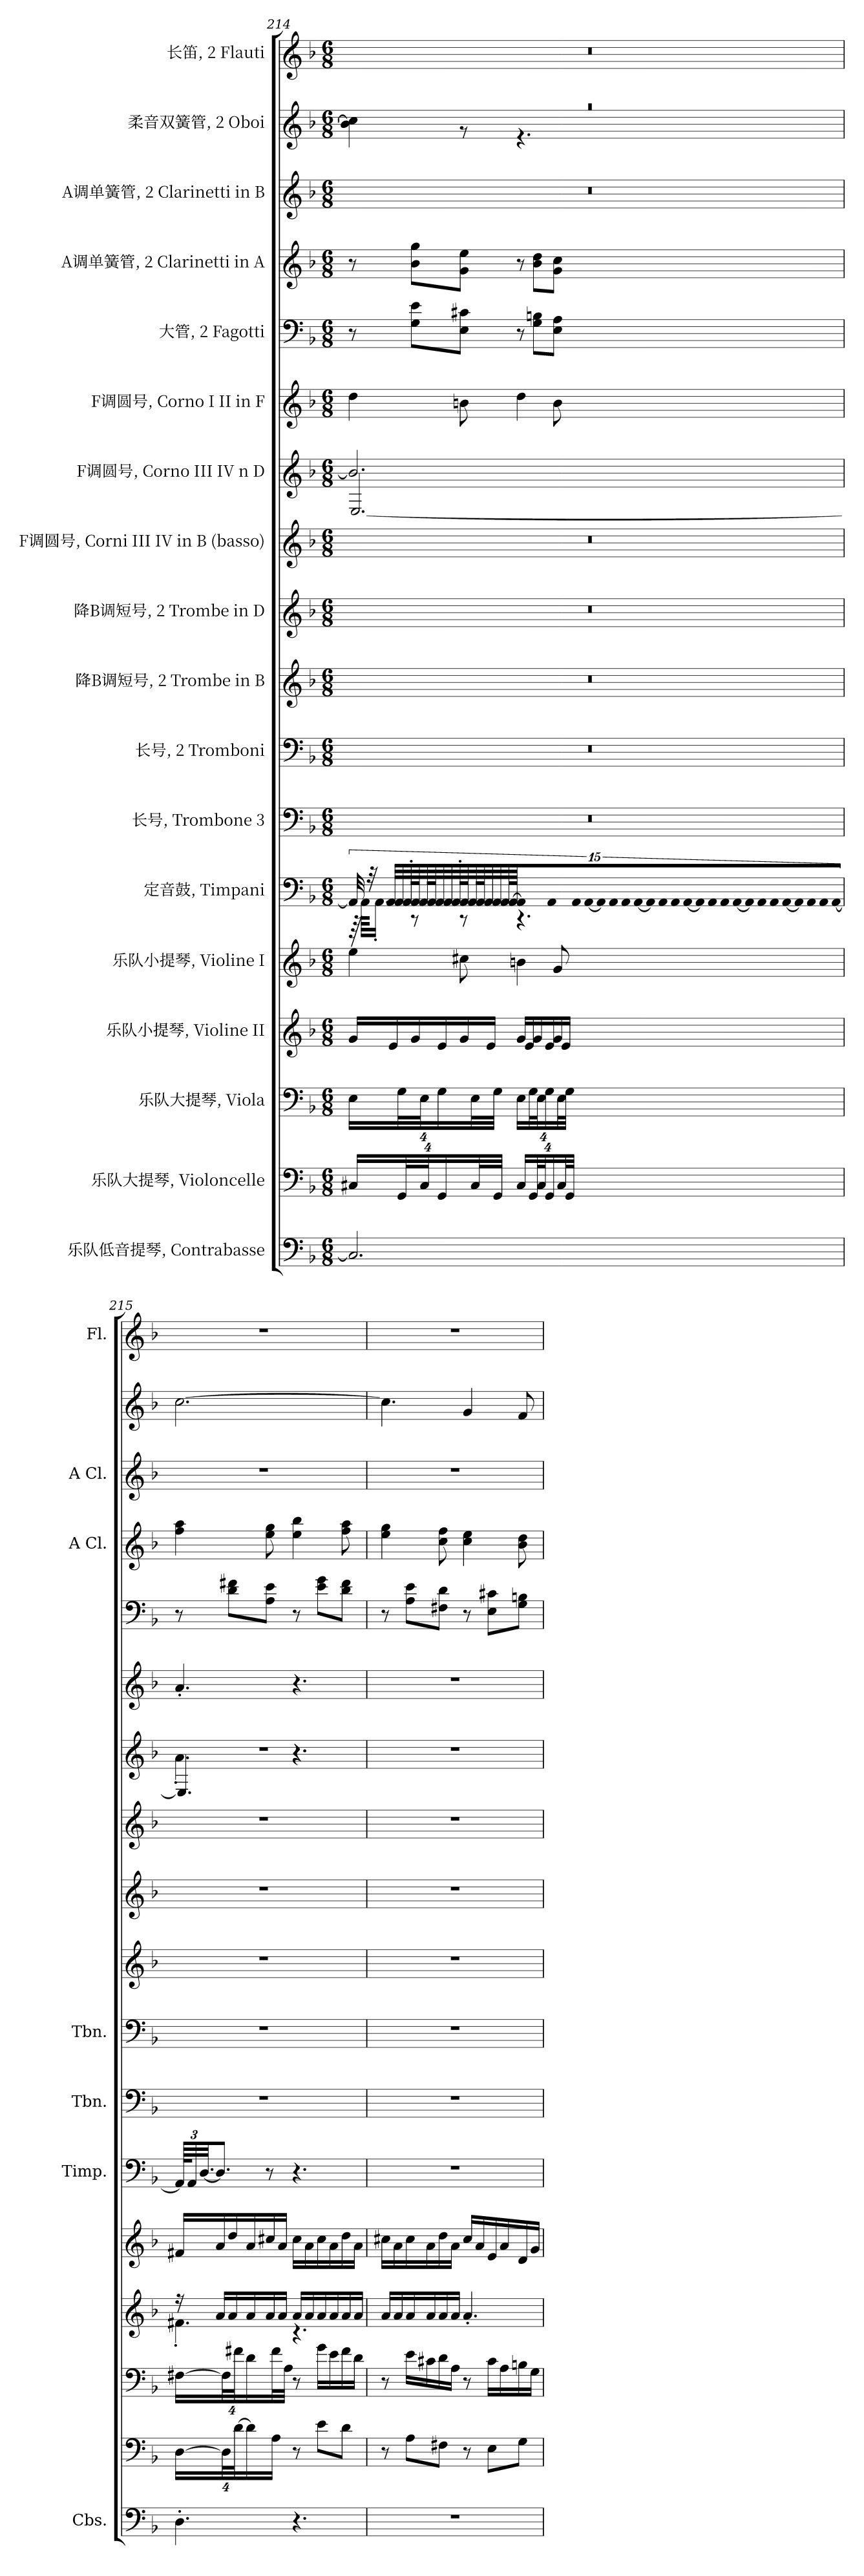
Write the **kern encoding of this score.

**kern	**kern	**kern	**kern	**kern	**kern	**kern	**kern	**kern	**kern	**kern	**kern	**kern	**kern	**kern	**kern	**kern	**kern
*part18	*part17	*part16	*part15	*part14	*part13	*part12	*part11	*part10	*part9	*part8	*part7	*part6	*part5	*part4	*part3	*part2	*part1
*staff18	*staff17	*staff16	*staff15	*staff14	*staff13	*staff12	*staff11	*staff10	*staff9	*staff8	*staff7	*staff6	*staff5	*staff4	*staff3	*staff2	*staff1
*I"乐队低音提琴, Contrabasse	*I"乐队大提琴, Violoncelle	*I"乐队大提琴, Viola	*I"乐队小提琴, Violine II	*I"乐队小提琴, Violine I	*I"定音鼓, Timpani	*I"长号, Trombone 3	*I"长号, 2 Tromboni	*I"降B调短号, 2 Trombe in B	*I"降B调短号, 2 Trombe in D	*I"F调圆号, Corni III IV in B (basso)	*I"F调圆号, Corno III IV n D	*I"F调圆号, Corno I II in F	*I"大管, 2 Fagotti	*I"A调单簧管, 2 Clarinetti in A	*I"A调单簧管, 2 Clarinetti in B	*I"柔音双簧管, 2 Oboi	*I"长笛, 2 Flauti
*I'Cbs.	*	*	*	*	*I'Timp.	*I'Tbn.	*I'Tbn.	*	*	*	*	*	*	*I'A Cl.	*I'A Cl.	*	*I'Fl.
!!LO:PB:g=z
*clefF4	*clefF4	*clefF4	*clefG2	*clefG2	*clefF4	*clefF4	*clefF4	*clefG2	*clefG2	*clefG2	*clefG2	*clefG2	*clefF4	*clefG2	*clefG2	*clefG2	*clefG2
*ITrd7c12	*	*	*	*	*	*	*	*ITrd1c2	*ITrd1c2	*ITrd4c7	*ITrd4c7	*ITrd4c7	*	*ITrd2c3	*ITrd2c3	*ITrd2c3	*
*k[b-]	*k[b-]	*k[b-]	*k[b-]	*k[b-]	*k[b-]	*k[b-]	*k[b-]	*k[b-e-a-]	*k[b-e-a-]	*k[b-e-]	*k[b-e-]	*k[b-e-]	*k[b-]	*k[f#c#]	*k[f#c#]	*k[f#c#]	*k[b-]
*M6/8	*M6/8	*M6/8	*M6/8	*M6/8	*M6/8	*M6/8	*M6/8	*M6/8	*M6/8	*M6/8	*M6/8	*M6/8	*M6/8	*M6/8	*M6/8	*M6/8	*M6/8
*MM89	*MM89	*MM89	*MM89	*MM89	*MM89	*MM89	*MM89	*MM89	*MM89	*MM89	*MM89	*MM89	*MM89	*MM89	*MM89	*MM89	*MM89
*	*Xbrackettup	*Xbrackettup	*	*	*	*	*	*	*	*	*	*	*	*	*	*	*
=214	=214	=214	=214	=214	=214	=214	=214	=214	=214	=214	=214	=214	=214	=214	=214	=214	=214
*	*	*	*	*	*^	*	*	*	*	*	*^	*	*	*	*	*^	*
2.CC#/]	32%3C#X/L	32%3E\L	16g/LL	4ee\	40AA/]	64r	2.r	2.r	2.r	2.r	2.r	2.e/]	[2.AA/	4g\	8r	8r	2.r	2.r	4g\] 4a\]	2.r
.	.	.	.	.	.	64AA\KKLL	.	.	.	.	.	.	.	.	.	.	.	.	.	.
.	.	.	.	.	40r	.	.	.	.	.	.	.	.	.	.	.	.	.	.	.
.	.	.	.	.	.	16.AA'\JJ	.	.	.	.	.	.	.	.	.	.	.	.	.	.
.	.	.	.	.	40AA/LLL	.	.	.	.	.	.	.	.	.	.	.	.	.	.	.
.	.	.	16e/	.	.	.	.	.	.	.	.	.	.	.	.	.	.	.	.	.
.	.	.	.	.	40AA/	.	.	.	.	.	.	.	.	.	.	.	.	.	.	.
.	64%3GG/L	64%3G\L	.	.	.	.	.	.	.	.	.	.	.	.	.	.	.	.	.	.
.	.	.	.	.	40AA'/	.	.	.	.	.	.	.	.	.	.	.	.	.	.	.
*	*	*	*	*	*Xbrackettup	*	*	*	*	*	*	*	*	*	*	*	*	*	*	*
.	.	.	16g/	.	80AA/K	8r	.	.	.	.	.	.	.	.	8G\ 8e\L	8g\ 8ee\L	.	.	.	.
.	.	.	.	.	40AA/	.	.	.	.	.	.	.	.	.	.	.	.	.	.	.
.	64%3C#/J	64%3E\J	.	.	.	.	.	.	.	.	.	.	.	.	.	.	.	.	.	.
.	.	.	.	.	80AA/K	.	.	.	.	.	.	.	.	.	.	.	.	.	.	.
.	.	.	.	.	40AA/	.	.	.	.	.	.	.	.	.	.	.	.	.	.	.
.	32%3GG/	32%3G\	16e/	.	.	.	.	.	.	.	.	.	.	.	.	.	.	.	.	.
.	.	.	.	.	40AA/	.	.	.	.	.	.	.	.	.	.	.	.	.	.	.
.	.	.	.	.	40AA'/	.	.	.	.	.	.	.	.	.	.	.	.	.	.	.
.	.	.	16g/	8cc#X\	80AA/K	8r	.	.	.	.	.	.	.	8en\	8E\ 8c#X\J	8e\ 8cc#\J	.	.	8r	.
.	.	.	.	.	40AA/	.	.	.	.	.	.	.	.	.	.	.	.	.	.	.
.	64%3C#/L	64%3E\L	.	.	.	.	.	.	.	.	.	.	.	.	.	.	.	.	.	.
.	.	.	.	.	80AA/K	.	.	.	.	.	.	.	.	.	.	.	.	.	.	.
.	.	.	.	.	40AA/	.	.	.	.	.	.	.	.	.	.	.	.	.	.	.
.	.	.	16e/JJ	.	.	.	.	.	.	.	.	.	.	.	.	.	.	.	.	.
.	.	.	.	.	40AA/	.	.	.	.	.	.	.	.	.	.	.	.	.	.	.
.	64%3GG/JJ	64%3G\JJ	.	.	.	.	.	.	.	.	.	.	.	.	.	.	.	.	.	.
.	.	.	.	.	80AA/L	.	.	.	.	.	.	.	.	.	.	.	.	.	.	.
.	.	.	.	.	[80AA/	.	.	.	.	.	.	.	.	.	.	.	.	.	.	.
.	32%3C#/L	32%3E\L	16g/LL	4bn\	64AA/]	4.r	.	.	.	.	.	.	.	4g\	8r	8r	.	.	4.r	.
.	.	.	.	.	64AA/	.	.	.	.	.	.	.	.	.	.	.	.	.	.	.
.	.	.	.	.	64AA/	.	.	.	.	.	.	.	.	.	.	.	.	.	.	.
.	.	.	.	.	[64AA/	.	.	.	.	.	.	.	.	.	.	.	.	.	.	.
.	.	.	16e/	.	64AA/]	.	.	.	.	.	.	.	.	.	.	.	.	.	.	.
.	.	.	.	.	64AA/	.	.	.	.	.	.	.	.	.	.	.	.	.	.	.
.	64%3GG/L	64%3G\L	.	.	64AA/	.	.	.	.	.	.	.	.	.	.	.	.	.	.	.
.	.	.	.	.	[64AA/	.	.	.	.	.	.	.	.	.	.	.	.	.	.	.
.	.	.	16g/	.	64AA/]	.	.	.	.	.	.	.	.	.	8G\ 8Bn\L	8g\ 8b\L	.	.	.	.
.	64%3C#/J	64%3E\J	.	.	64AA/	.	.	.	.	.	.	.	.	.	.	.	.	.	.	.
.	.	.	.	.	64AA/	.	.	.	.	.	.	.	.	.	.	.	.	.	.	.
.	.	.	.	.	[64AA/	.	.	.	.	.	.	.	.	.	.	.	.	.	.	.
.	32%3GG/	32%3G\	16e/	.	64AA/]	.	.	.	.	.	.	.	.	.	.	.	.	.	.	.
.	.	.	.	.	64AA/	.	.	.	.	.	.	.	.	.	.	.	.	.	.	.
.	.	.	.	.	64AA/	.	.	.	.	.	.	.	.	.	.	.	.	.	.	.
.	.	.	.	.	[64AA/	.	.	.	.	.	.	.	.	.	.	.	.	.	.	.
.	.	.	16g/	8g/	64AA/]	.	.	.	.	.	.	.	.	8e\	8E\ 8A\J	8e\ 8a\J	.	.	.	.
.	.	.	.	.	64AA/	.	.	.	.	.	.	.	.	.	.	.	.	.	.	.
.	64%3C#/L	64%3E\L	.	.	64AA/	.	.	.	.	.	.	.	.	.	.	.	.	.	.	.
.	.	.	.	.	[64AA/	.	.	.	.	.	.	.	.	.	.	.	.	.	.	.
.	.	.	16e/JJ	.	64AA/]	.	.	.	.	.	.	.	.	.	.	.	.	.	.	.
.	64%3GG/JJ	64%3G\JJ	.	.	64AA/	.	.	.	.	.	.	.	.	.	.	.	.	.	.	.
.	.	.	.	.	64AA/	.	.	.	.	.	.	.	.	.	.	.	.	.	.	.
.	.	.	.	.	[64AA/JJJJ	.	.	.	.	.	.	.	.	.	.	.	.	.	.	.
*	*	*	*	*	*v	*v	*	*	*	*	*	*v	*v	*	*	*	*	*v	*v	*
!!LO:PB:g=z
=215	=215	=215	=215	=215	=215	=215	=215	=215	=215	=215	=215	=215	=215	=215	=215	=215	=215
*	*	*	*	*	*	*	*	*	*	*	*	*	*	*	*	*	*MM88
*	*	*	*^	*	*	*	*	*	*	*	*^	*	*	*	*	*	*
*	*	*	*	*	*	*	*	*	*	*	*	*	*^	*	*	*	*	*	*
4.DD'\	[32%3D\L	[32%3F#X\L	16r	4.f#X'\	16f#X/LL	96AA/KLLL]	2.r	2.r	2.r	2.r	2.r	2.r	4.d'\	4.AA/]	4.d'/	8r	4dd\ 4ff#\	2.r	[2.a\	2.r
.	.	.	.	.	.	48AA/	.	.	.	.	.	.	.	.	.	.	.	.	.	.
.	.	.	.	.	.	[48.D/JJ	.	.	.	.	.	.	.	.	.	.	.	.	.	.
.	.	.	16a/LL	.	16a/	8.D/J]	.	.	.	.	.	.	.	.	.	.	.	.	.	.
.	64%3D\L]	64%3F#\L]	.	.	.	.	.	.	.	.	.	.	.	.	.	.	.	.	.	.
.	.	.	16a/	.	16dd/	.	.	.	.	.	.	.	.	.	.	8d\ 8f#X\L	.	.	.	.
.	[64%3d\J	64%3f#X\J	.	.	.	.	.	.	.	.	.	.	.	.	.	.	.	.	.	.
.	32%3d\]	32%3d\	16a/	.	16a/	.	.	.	.	.	.	.	.	.	.	.	.	.	.	.
.	.	.	16a/	.	16cc#X/	8r	.	.	.	.	.	.	.	.	.	8A\ 8e\J	8cc#\ 8ee\	.	.	.
.	32%3A\J	64%3f#\L	.	.	.	.	.	.	.	.	.	.	.	.	.	.	.	.	.	.
.	.	.	16a/JJ	.	16a/JJ	.	.	.	.	.	.	.	.	.	.	.	.	.	.	.
.	.	64%3A\JJ	.	.	.	.	.	.	.	.	.	.	.	.	.	.	.	.	.	.
4.r	8r	8r	16a/LL	4.r	16cc#\LL	4.r	.	.	.	.	.	.	4.r	4.r	4.r	8r	4cc#\ 4gg\	.	.	.
.	.	.	16a/	.	16a\	.	.	.	.	.	.	.	.	.	.	.	.	.	.	.
.	8e\L	16g\LL	16a/	.	16cc#\	.	.	.	.	.	.	.	.	.	.	8e\ 8g\L	.	.	.	.
.	.	16e\	16a/	.	16a\	.	.	.	.	.	.	.	.	.	.	.	.	.	.	.
.	8d\J	16f#\	16a/	.	16dd\	.	.	.	.	.	.	.	.	.	.	8d\ 8f#\J	8dd\ 8ff#\	.	.	.
.	.	16d\JJ	16a/JJ	.	16a\JJ	.	.	.	.	.	.	.	.	.	.	.	.	.	.	.
*	*	*	*v	*v	*	*	*	*	*	*	*	*v	*v	*v	*	*	*	*	*	*
=216	=216	=216	=216	=216	=216	=216	=216	=216	=216	=216	=216	=216	=216	=216	=216	=216	=216
*	*	*	*	*	*	*	*	*	*	*	*	*	*	*	*	*	*MM97
2.r	8r	8r	16a/LL	16cc#X\LL	2.r	2.r	2.r	2.r	2.r	2.r	2.r	2.r	8r	4cc#\ 4ee\	2.r	4.a\]	2.r
.	.	.	16a/	16a\	.	.	.	.	.	.	.	.	.	.	.	.	.
.	8A\L	16e\LL	16a/	16cc#\	.	.	.	.	.	.	.	.	8A\ 8e\L	.	.	.	.
.	.	16c#X\	16a/	16a\	.	.	.	.	.	.	.	.	.	.	.	.	.
.	8F#X\J	16d\	16a/	16dd\	.	.	.	.	.	.	.	.	8F#X\ 8d\J	8a\ 8dd\	.	.	.
.	.	16A\JJ	16a/JJ	16a\JJ	.	.	.	.	.	.	.	.	.	.	.	.	.
.	8r	8r	4.a'/	16cc#/LL	.	.	.	.	.	.	.	.	8r	4a\ 4cc#\	.	4e/	.
.	.	.	.	16a/	.	.	.	.	.	.	.	.	.	.	.	.	.
.	8E\L	16c#\LL	.	16e/	.	.	.	.	.	.	.	.	8E\ 8c#X\L	.	.	.	.
.	.	16A\	.	16a/	.	.	.	.	.	.	.	.	.	.	.	.	.
.	8G\J	16Bn\	.	16d/	.	.	.	.	.	.	.	.	8G\ 8Bn\J	8g\ 8b\	.	8d/	.
.	.	16G\JJ	.	16g/JJ	.	.	.	.	.	.	.	.	.	.	.	.	.
=	=	=	=	=	=	=	=	=	=	=	=	=	=	=	=	=	=
*-	*-	*-	*-	*-	*-	*-	*-	*-	*-	*-	*-	*-	*-	*-	*-	*-	*-
